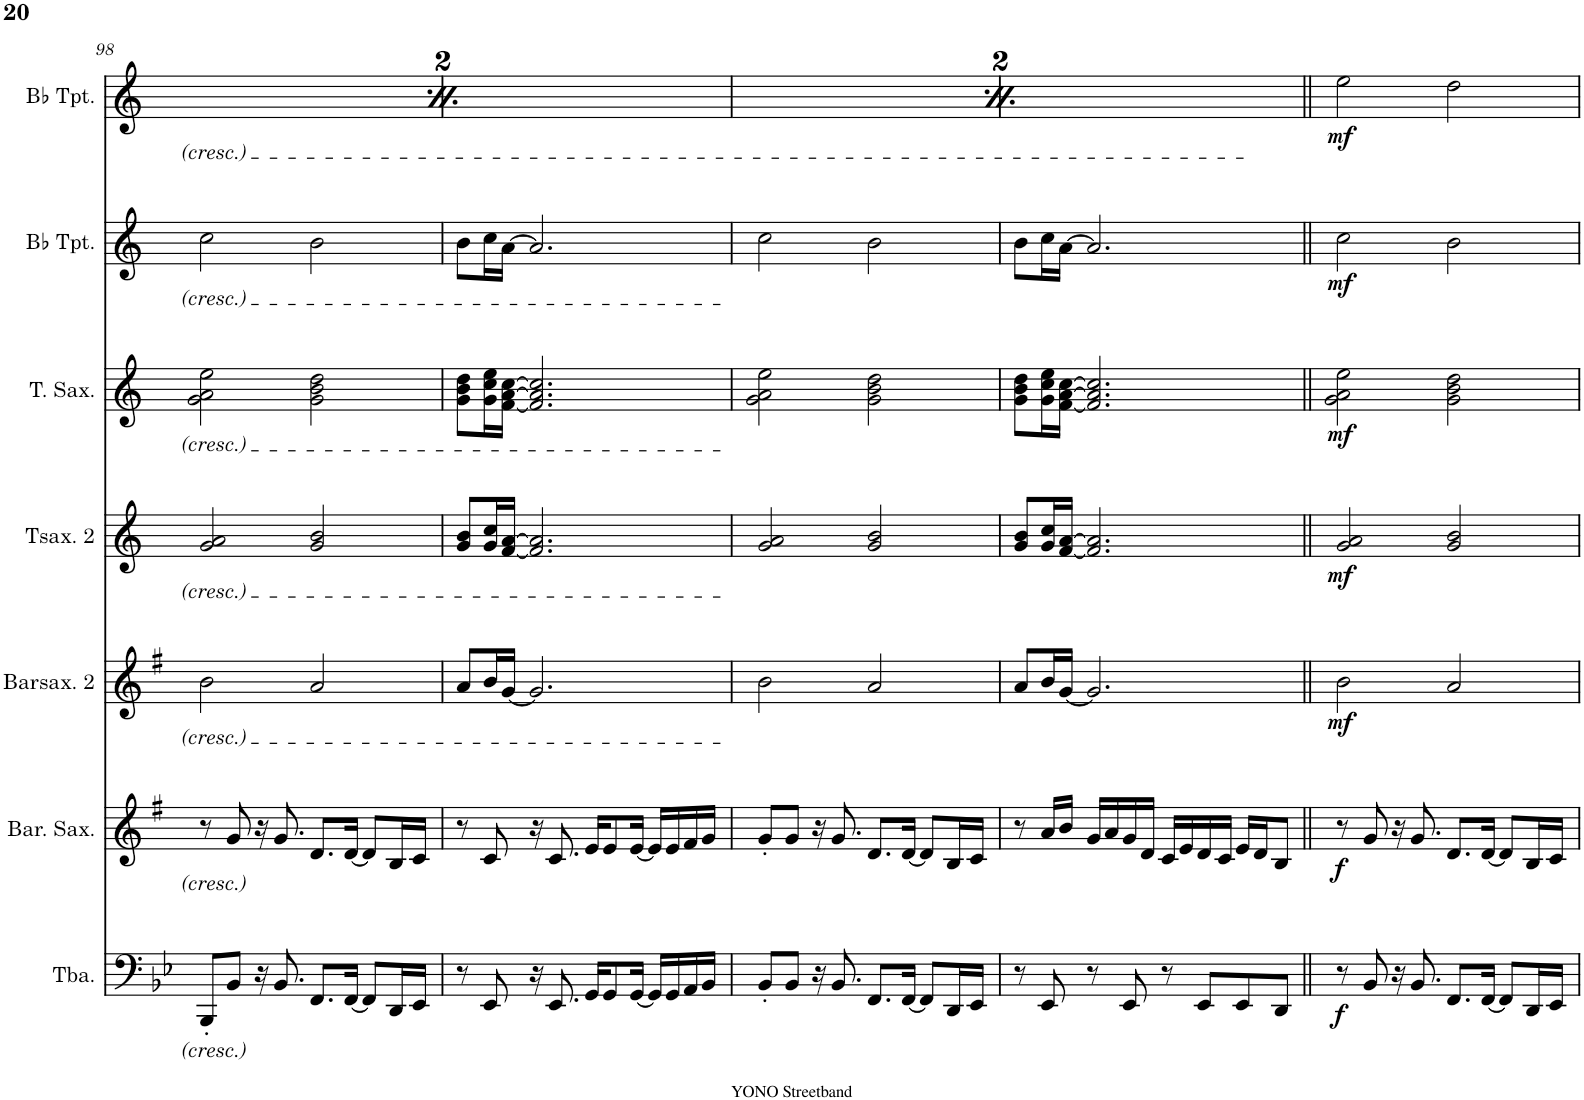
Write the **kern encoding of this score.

**kern	**dynam	**kern	**dynam	**kern	**dynam	**kern	**dynam	**kern	**dynam	**kern	**dynam	**kern	**dynam
*part7	*part7	*part6	*part6	*part5	*part5	*part4	*part4	*part3	*part3	*part2	*part2	*part1	*part1
*staff7	*staff7	*staff6	*staff6	*staff5	*staff5	*staff4	*staff4	*staff3	*staff3	*staff2	*staff2	*staff1	*staff1
*I"Tuba	*	*I"Baritone Saxophone	*	*I"Baritonsaxophon 2	*	*I"Tenorsaxophon 2	*	*I"Tenor Saxophone	*	*I"Bb Trumpet	*	*I"Bb Trumpet	*
*I'Tba.	*	*I'Bar. Sax.	*	*I'Barsax. 2	*	*I'Tsax. 2	*	*I'T. Sax.	*	*I'Bb Tpt.	*	*I'Bb Tpt.	*
!!LO:PB:g=z
*clefF4	*	*clefG2	*	*clefG2	*	*clefG2	*	*clefG2	*	*clefG2	*	*clefG2	*
*	*	*Trd12c21	*	*Trd12c21	*	*Trd8c14	*	*Trd8c14	*	*Trd1c2	*	*Trd1c2	*
*k[b-e-]	*	*k[f#]	*	*k[f#]	*	*k[]	*	*k[]	*	*k[]	*	*k[]	*
*M4/4	*	*M4/4	*	*M4/4	*	*M4/4	*	*M4/4	*	*M4/4	*	*M4/4	*
!!LO:REH:place=s1:a:B:cj:fs=14:t=A4
=98	=98	=98	=98	=98	=98	=98	=98	=98	=98	=98	=98	=98	=98
!	!	!	!	!	!	!	!	!	!	!	!	!	!LO:DY:b
8BBB-'/L	.	8r	.	2b\	.	2g/ 2a/	.	2g\ 2a\ 2ee\	.	2cc\	.	2ee\	p
8BB-/J	.	8g/	.	.	.	.	.	.	.	.	.	.	.
16r	.	16r	.	.	.	.	.	.	.	.	.	.	.
8.BB-/	.	8.g/	.	.	.	.	.	.	.	.	.	.	.
8.FF/L	.	8.d/L	.	2a/	.	2g/ 2b/	.	2g\ 2b\ 2dd\	.	2b\	.	2dd\	.
[16FF/Jk	.	[16d/Jk	.	.	.	.	.	.	.	.	.	.	.
8FF/L]	.	8d/L]	.	.	.	.	.	.	.	.	.	.	.
16DD/L	.	16B/L	.	.	.	.	.	.	.	.	.	.	.
16EE-/JJ	.	16c/JJ	.	.	.	.	.	.	.	.	.	.	.
=99	=99	=99	=99	=99	=99	=99	=99	=99	=99	=99	=99	=99	=99
8r	.	8r	.	8a/L	.	8g/ 8b/L	.	8g\ 8b\ 8dd\L	.	8b\L	.	8dd\L	.
8EE-/	.	8c/	.	16b/L	.	16g/ 16cc/L	.	16g\ 16cc\ 16ee\L	.	16cc\L	.	16ee\L	.
.	.	.	.	[16g/JJ	.	[16f/ [16a/JJ	.	[16f\ [16a\ [16cc\JJ	.	[16a\JJ	.	[16cc\JJ	.
16r	.	16r	.	2.g/]	.	2.f/] 2.a/]	.	2.f/] 2.a/] 2.cc/]	.	2.a/]	.	2.cc\]	.
8.EE-/	.	8.c/	.	.	.	.	.	.	.	.	.	.	.
16GG/KL	.	16e/KL	.	.	.	.	.	.	.	.	.	.	.
8GG/	.	8e/	.	.	.	.	.	.	.	.	.	.	.
[16GG/Jk	.	[16e/Jk	.	.	.	.	.	.	.	.	.	.	.
16GG/LL]	.	16e/LL]	.	.	.	.	.	.	.	.	.	.	.
16GG/	.	16e/	.	.	.	.	.	.	.	.	.	.	.
16AA/	.	16f#/	.	.	.	.	.	.	.	.	.	.	.
16BB-/JJ	.	16g/JJ	.	.	.	.	.	.	.	.	.	.	.
!!LO:REH:place=s1:a:B:cj:fs=14:t=A4
=100	=100	=100	=100	=100	=100	=100	=100	=100	=100	=100	=100	=100	=100
!	!	!	!	!	!	!	!	!	!	!	!	!	!LO:DY:b
8BB-'/L	.	8g'/L	.	2b\	.	2g/ 2a/	.	2g\ 2a\ 2ee\	.	2cc\	.	2ee\	p
8BB-/J	.	8g/J	.	.	.	.	.	.	.	.	.	.	.
16r	.	16r	.	.	.	.	.	.	.	.	.	.	.
8.BB-/	.	8.g/	.	.	.	.	.	.	.	.	.	.	.
8.FF/L	.	8.d/L	.	2a/	.	2g/ 2b/	.	2g\ 2b\ 2dd\	.	2b\	.	2dd\	.
[16FF/Jk	.	[16d/Jk	.	.	.	.	.	.	.	.	.	.	.
8FF/L]	.	8d/L]	.	.	.	.	.	.	.	.	.	.	.
16DD/L	.	16B/L	.	.	.	.	.	.	.	.	.	.	.
16EE-/JJ	.	16c/JJ	.	.	.	.	.	.	.	.	.	.	.
=101	=101	=101	=101	=101	=101	=101	=101	=101	=101	=101	=101	=101	=101
8r	.	8r	.	8a/L	.	8g/ 8b/L	.	8g\ 8b\ 8dd\L	.	8b\L	.	8dd\L	.
8EE-/	.	16a/LL	.	16b/L	.	16g/ 16cc/L	.	16g\ 16cc\ 16ee\L	.	16cc\L	.	16ee\L	.
.	.	16b/JJ	.	[16g/JJ	.	[16f/ [16a/JJ	.	[16f\ [16a\ [16cc\JJ	.	[16a\JJ	.	[16cc\JJ	.
8r	.	16g/LL	.	2.g/]	.	2.f/] 2.a/]	.	2.f/] 2.a/] 2.cc/]	.	2.a/]	.	2.cc\]	.
.	.	16a/	.	.	.	.	.	.	.	.	.	.	.
8EE-/	.	16g/	.	.	.	.	.	.	.	.	.	.	.
.	.	16d/JJ	.	.	.	.	.	.	.	.	.	.	.
8r	.	16c/LL	.	.	.	.	.	.	.	.	.	.	.
.	.	16e/	.	.	.	.	.	.	.	.	.	.	.
8EE-/L	.	16d/	.	.	.	.	.	.	.	.	.	.	.
.	.	16c/JJ	.	.	.	.	.	.	.	.	.	.	.
8EE-/	.	16e/LL	.	.	.	.	.	.	.	.	.	.	.
.	.	16d/J	.	.	.	.	.	.	.	.	.	.	.
8DD/J	.	8B/J	.	.	.	.	.	.	.	.	.	.	.
=102||	=102||	=102||	=102||	=102||	=102||	=102||	=102||	=102||	=102||	=102||	=102||	=102||	=102||
!	!LO:DY:b	!	!LO:DY:b	!	!LO:DY:b	!	!LO:DY:b	!	!LO:DY:b	!	!LO:DY:b	!	!LO:DY:b
8r	f	8r	f	2b\	mf	2g/ 2a/	mf	2g\ 2a\ 2ee\	mf	2cc\	mf	2ee\	mf
8BB-/	.	8g/	.	.	.	.	.	.	.	.	.	.	.
16r	.	16r	.	.	.	.	.	.	.	.	.	.	.
8.BB-/	.	8.g/	.	.	.	.	.	.	.	.	.	.	.
8.FF/L	.	8.d/L	.	2a/	.	2g/ 2b/	.	2g\ 2b\ 2dd\	.	2b\	.	2dd\	.
[16FF/Jk	.	[16d/Jk	.	.	.	.	.	.	.	.	.	.	.
8FF/L]	.	8d/L]	.	.	.	.	.	.	.	.	.	.	.
16DD/L	.	16B/L	.	.	.	.	.	.	.	.	.	.	.
16EE-/JJ	.	16c/JJ	.	.	.	.	.	.	.	.	.	.	.
=	=	=	=	=	=	=	=	=	=	=	=	=	=
*-	*-	*-	*-	*-	*-	*-	*-	*-	*-	*-	*-	*-	*-
